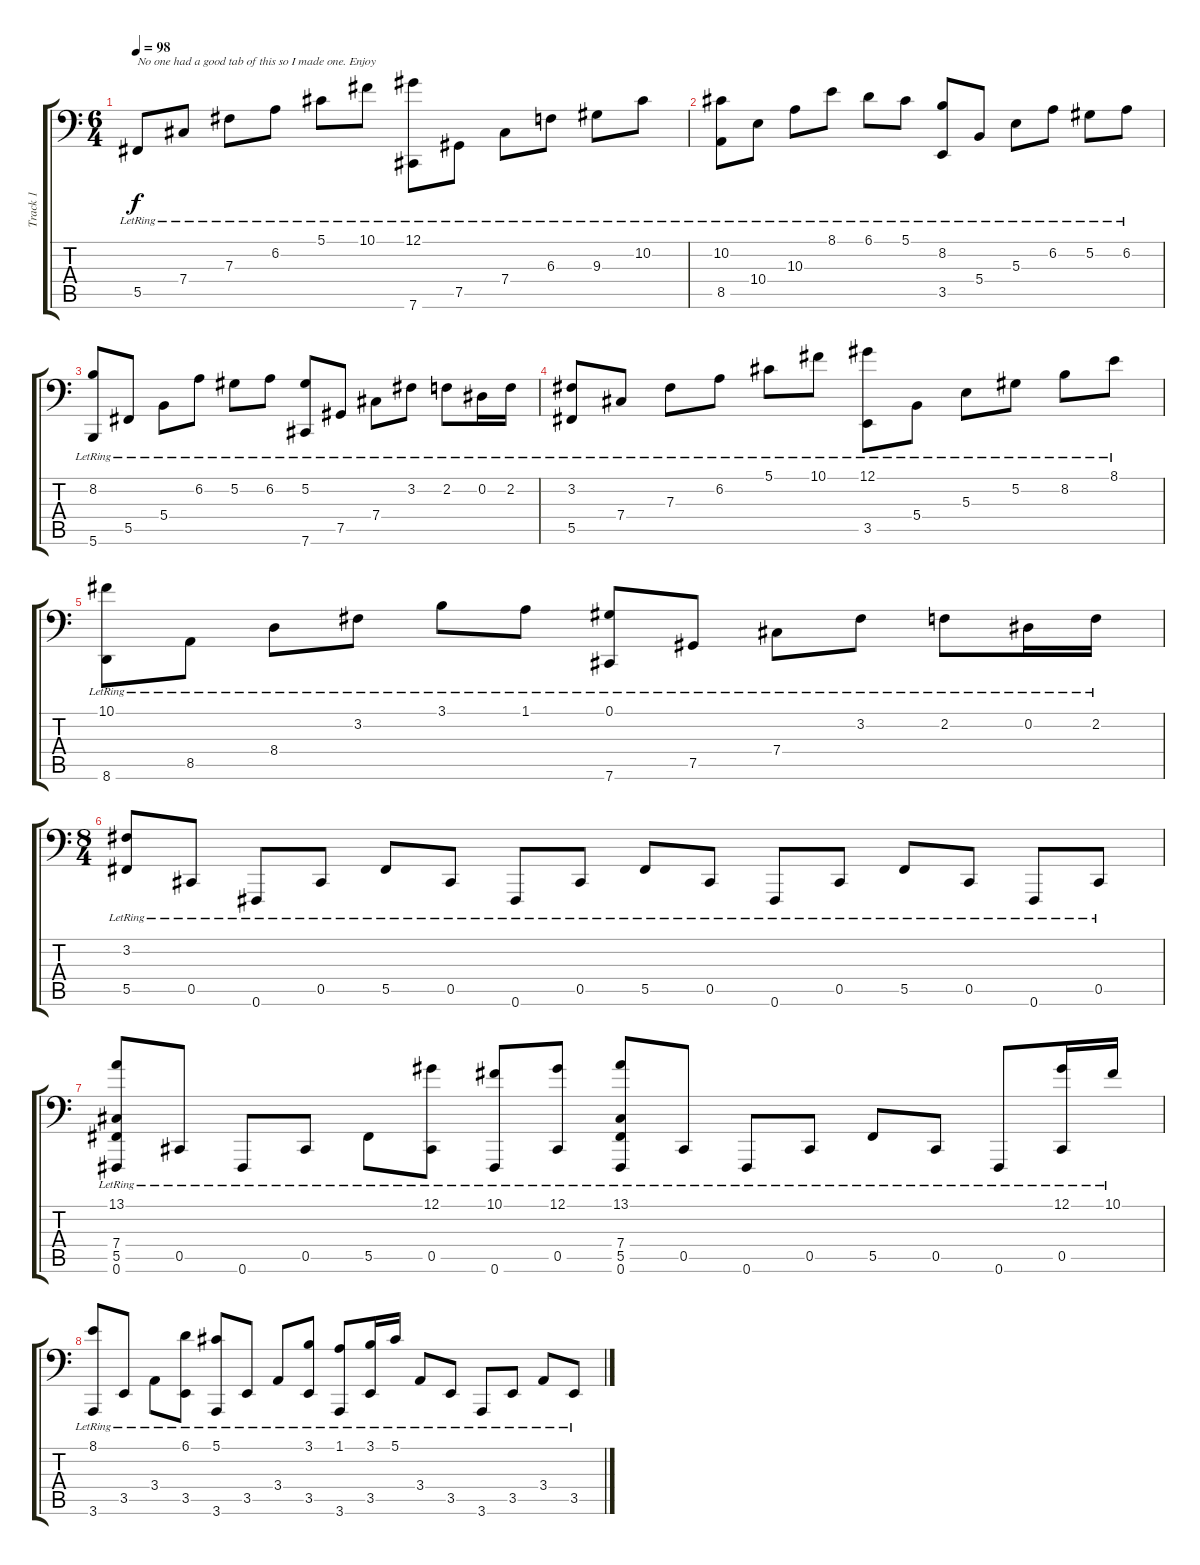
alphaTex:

\track ("Track 1" "Track 1") {instrument acousticgrandpiano}
\staff {score tabs}
\tuning (Ab3 Eb3 B2 Gb2 Db2 Gb1) {hide}
\ts (6 4)
\tempo 98
\clef f4
\ks c
5.5{lr}.8{txt "No one had a good tab of this so I made one. Enjoy" dy f instrument acousticgrandpiano} 7.4{lr}.8 7.3{lr}.8 6.2{lr}.8 5.1{lr}.8 10.1{lr}.8 (12.1{lr} 7.6{lr}).8 7.5{lr}.8 7.4{lr}.8 6.3{lr}.8 9.3{lr}.8 10.2{lr}.8 |
(10.2{lr} 8.5{lr}).8 10.4{lr}.8 10.3{lr}.8 8.1{lr}.8 6.1{lr}.8 5.1{lr}.8 (8.2{lr} 3.5{lr}).8 5.4{lr}.8 5.3{lr}.8 6.2{lr}.8 5.2{lr}.8 6.2{lr}.8 |
(8.2{lr} 5.6{lr}).8 5.5{lr}.8 5.4{lr}.8 6.2{lr}.8 5.2{lr}.8 6.2{lr}.8 (5.2{lr} 7.6{lr}).8 7.5{lr}.8 7.4{lr}.8 3.2{lr}.8 2.2{lr}.8 0.2{lr}.16 2.2{lr}.16 |
(3.2{lr} 5.5{lr}).8 7.4{lr}.8 7.3{lr}.8 6.2{lr}.8 5.1{lr}.8 10.1{lr}.8 (12.1{lr} 3.5{lr}).8 5.4{lr}.8 5.3{lr}.8 5.2{lr}.8 8.2{lr}.8 8.1{lr}.8 |
(10.1{lr} 8.6{lr}).8 8.5{lr}.8 8.4{lr}.8 3.2{lr}.8 3.1{lr}.8 1.1{lr}.8 (0.1{lr} 7.6{lr}).8 7.5{lr}.8 7.4{lr}.8 3.2{lr}.8 2.2{lr}.8 0.2{lr}.16 2.2{lr}.16 |
\ts (8 4)
(3.2{lr} 5.5{lr}).8 0.5{lr}.8 0.6{lr}.8 0.5{lr}.8 5.5{lr}.8 0.5{lr}.8 0.6{lr}.8 0.5{lr}.8 5.5{lr}.8 0.5{lr}.8 0.6{lr}.8 0.5{lr}.8 5.5{lr}.8 0.5{lr}.8 0.6{lr}.8 0.5{lr}.8 |
(13.1{lr} 7.4{lr} 5.5{lr} 0.6{lr}).8 0.5{lr}.8 0.6{lr}.8 0.5{lr}.8 5.5{lr}.8 (12.1{lr} 0.5{lr}).8 (10.1{lr} 0.6{lr}).8 (12.1{lr} 0.5{lr}).8 (13.1{lr} 7.4{lr} 5.5{lr} 0.6{lr}).8 0.5{lr}.8 0.6{lr}.8 0.5{lr}.8 5.5{lr}.8 0.5{lr}.8 0.6{lr}.8 (12.1{lr} 0.5{lr}).16 10.1{lr}.16 |
(8.1{lr} 3.6{lr}).8 3.5{lr}.8 3.4{lr}.8 (6.1{lr} 3.5{lr}).8 (5.1{lr} 3.6{lr}).8 3.5{lr}.8 3.4{lr}.8 (3.1{lr} 3.5{lr}).8 (1.1{lr} 3.6{lr}).8 (3.1{lr} 3.5{lr}).16 5.1{lr}.16 3.4{lr}.8 3.5{lr}.8 3.6{lr}.8 3.5{lr}.8 3.4{lr}.8 3.5{lr}.8
